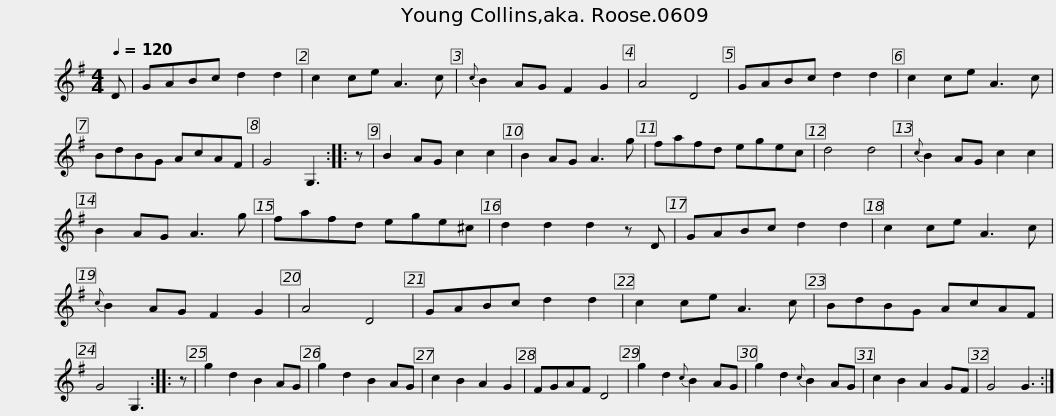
X:1
L:1/8
Q:1/4=120
M:4/4
I:linebreak $
K:G
V:1 treble
V:1
 D | GABc d2 d2 | c2 ce A3 c |{c} B2 AG F2 G2 | A4 D4 | %5
 GABc d2 d2 | c2 ce A3 c | BdBG AcAF |$ G4 G,3 :: z | %10
 B2 AG c2 c2 | B2 AG A3 g | fafd egec | d4 d4 |{c} B2 AG c2 c2 | %15
 B2 AG A3 g |$ fafd ege^c | d2 d2 d2 z D | GABc d2 d2 | c2 ce A3 c | %20
{c} B2 AG F2 G2 | A4 D4 | GABc d2 d2 |$ c2 ce A3 c | BdBG AcAF | %25
 G4 G,3 :: z | g2 d2 B2 AG | g2 d2 B2 AG | c2 B2 A2 G2 | %30
 FGAF D4 |$ g2 d2{c} B2 AG | g2 d2{c} B2 AG | c2 B2 A2 GF | G4 G3 :| %35
